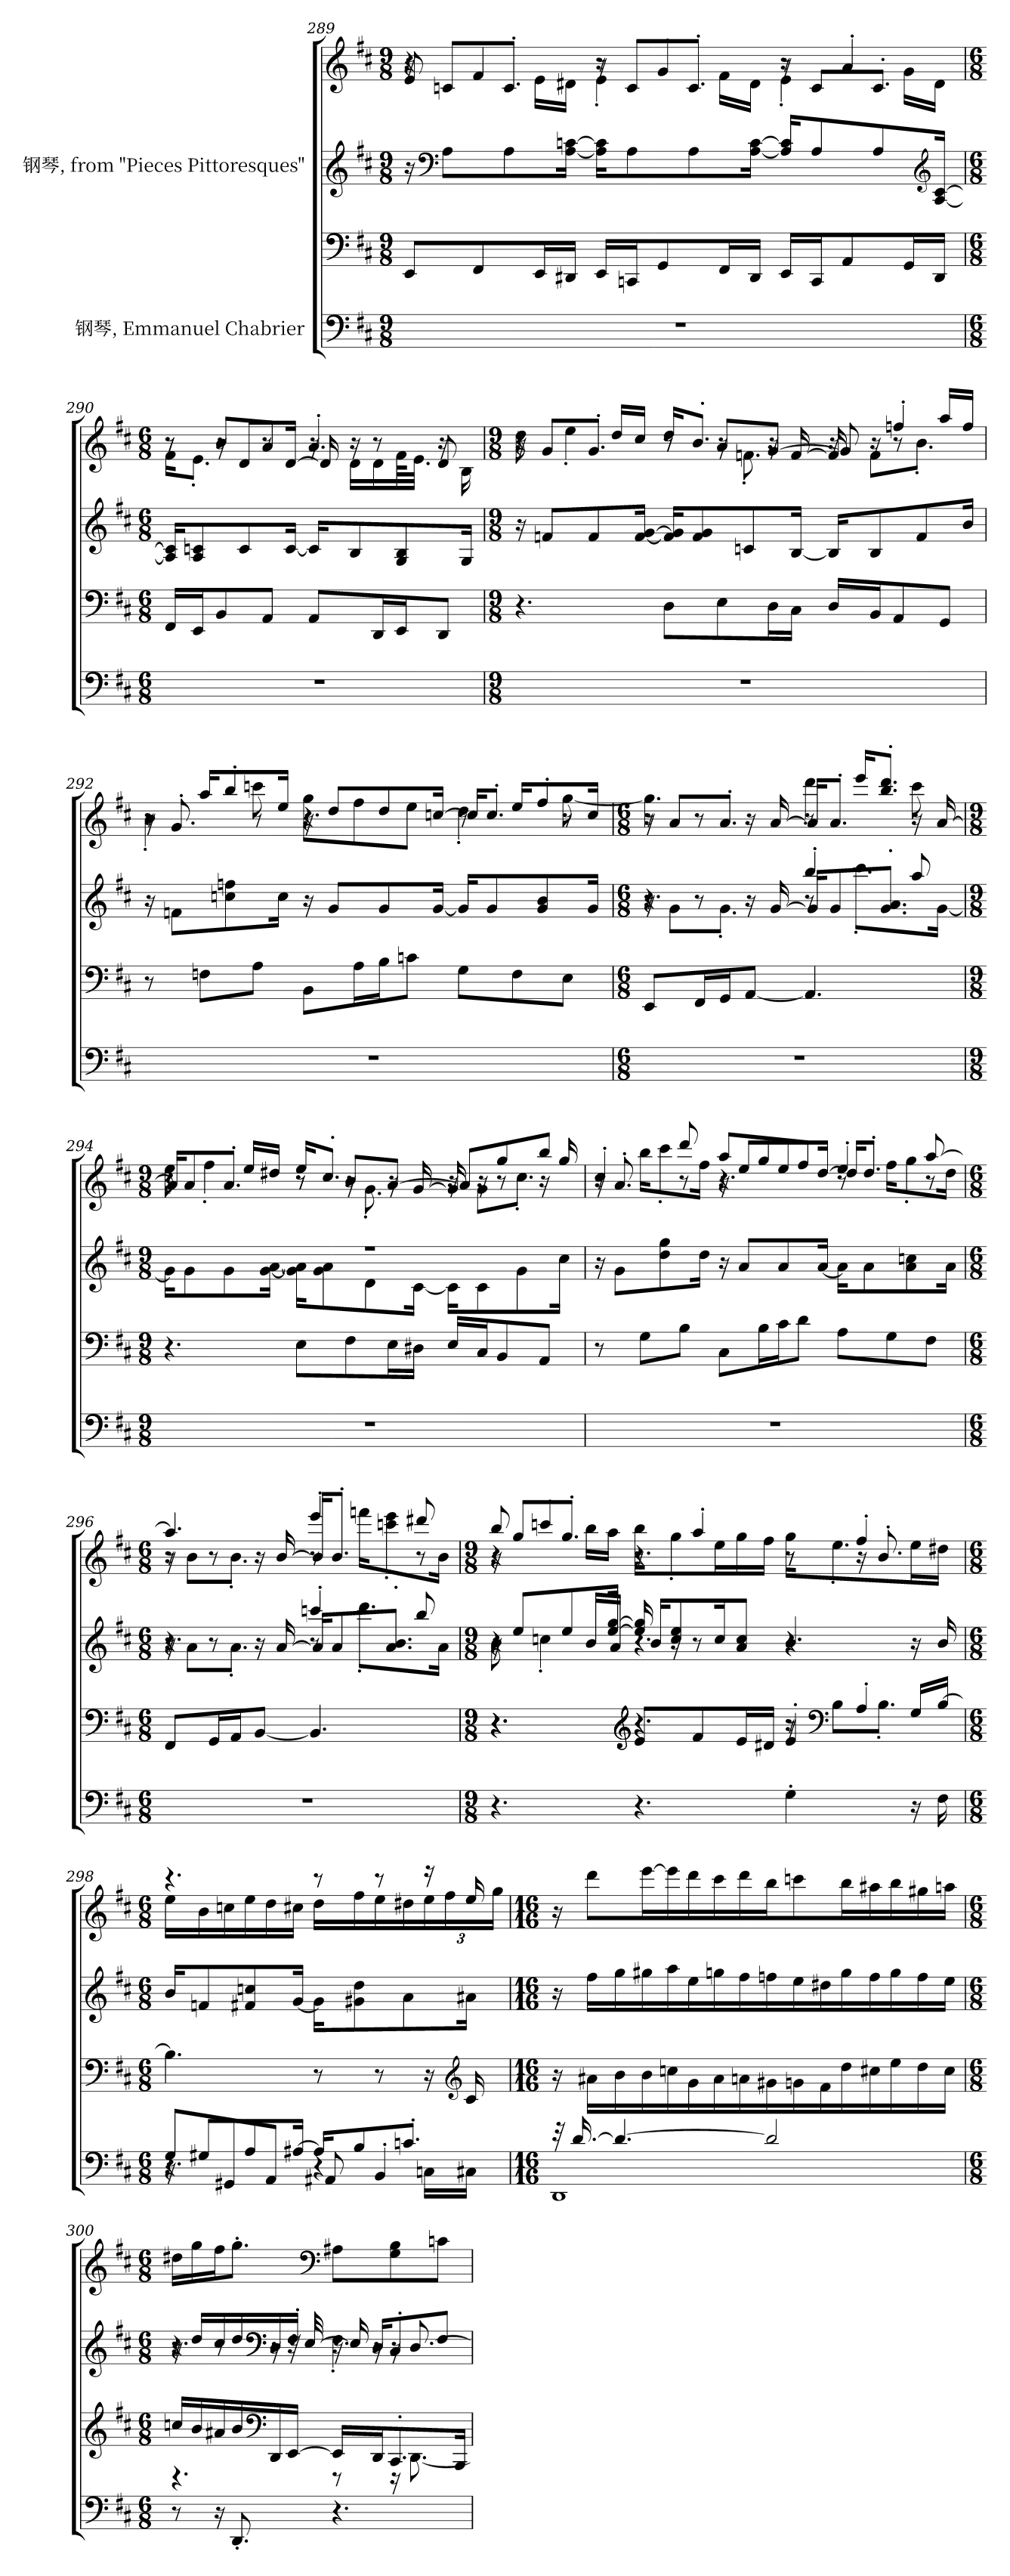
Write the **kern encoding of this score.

**kern	**kern	**kern	**kern
*part2	*part2	*part1	*part1
*staff4	*staff3	*staff2	*staff1
*I"钢琴, Emmanuel Chabrier	*	*I"钢琴, from &quot;Pieces Pittoresques&quot;	*
!!LO:PB:g=z
*clefF4	*clefF4	*clefG2	*clefG2
*k[f#c#]	*k[f#c#]	*k[f#c#]	*k[f#c#]
*M9/8	*M9/8	*M9/8	*M9/8
=289	=289	=289	=289
*	*	*	*^
*	*	*	*	*^
8%9r	8EE/L	16r	8e/	4r	16r
*	*	*clefF4	*	*	*
.	.	8A\L	.	.	8cn/L
.	8FF#/	.	4f#'/	.	.
.	.	8A\	.	.	8.c'/J
.	16EE/L	.	.	16e\LL	.
.	16DD#X/JJ	[16A\ [16cn\Jk	.	16d#X\JJ	.
.	16EE/LL	16A\] 16c\]KL	8r	4e'\	16r
.	16CCn/J	8A\	.	.	8c/L
.	8GG/	.	4g'/	.	.
.	.	8A\	.	.	8.c'/J
.	16FF#/L	.	.	16f#\LL	.
.	16DD#/JJ	[16A\ [16c\Jk	.	16d#\JJ	.
.	16EE/LL	16A/] 16c/]KL	8r	4e'\	16r
.	16CC/J	8A/	.	.	8c/L
.	8AA/	.	4a'/	.	.
.	.	8A/	.	.	8.c'/J
.	16GG/L	.	.	16g\LL	.
*	*	*clefG2	*	*	*
.	16DD#/JJ	[16A/ [16c/Jk	.	16d#\JJ	.
!!LO:LB:g=z	!!	!!
=290	=290	=290	=290	=290	=290
*M6/8	*M6/8	*M6/8	*M6/8	*	*
2.r	16FF#/LL	16A/] 16c/]KL	8r	16f#\KL	8r
.	16EE/J	8A/ 8cn/	.	8.e'\J	.
.	8BB/	.	8b/L	.	16r
.	.	8c/	.	.	8d/L
.	8AA/J	.	8a/J	8r	.
.	.	[16c/Jk	.	.	[16d/Jk
*	*	*	*MM38	*	*
.	8AA/L	16c/KL]	4.a'/	16r	16d/]
.	.	8B/	.	16d\LL	16r
*	*	*	*MM36	*	*
.	16DD/L	.	.	16d\	8r
.	16EE/J	8G/ 8B/	.	64f#\KL	.
.	.	.	.	32.e\JJJ	.
*	*	*	*MM34	*	*
.	8DD/J	.	.	16r	8d/
.	.	16G/Jk	.	16B\	.
=291	=291	=291	=291	=291	=291
*M9/8	*M9/8	*M9/8	*M9/8	*	*
*	*	*	*MM40	*	*
8%9r	4.r	16r	4r	8dd\	16r
.	.	8fn/L	.	.	8g/L
.	.	.	.	4ee'\	.
.	.	8f/	.	.	8.g'/J
.	.	.	16dd/LL	.	.
.	.	[16f/ [16g/Jk	16cc#/JJ	.	.
.	8D\L	16f/] 16g/]KL	16dd/KL	8r	8r
.	.	8f/ 8g/	8.b'/J	.	.
.	8E\	.	.	16r	8a/L
.	.	8cn/	.	8.fn'\	.
.	16D\L	.	16r	.	[8g/J
.	16C#\JJ	[16B/Jk	[16f/	.	.
.	16D/LL	16B/KL]	16f/]	16r	8g/]
.	16BB/J	8B/	16r	8f\L	.
.	8AA/	.	8r	.	4ffn'/
.	.	8f/	.	8.b'\J	.
.	8GG/J	.	16aa/LL	.	.
.	.	16b/Jk	16ff/JJ	.	.
!!LO:LB:g=z	!!	!!
=292	=292	=292	=292	=292	=292
8%9r	8r	16r	8r	4b'\	16r
.	.	8fn\L	.	.	8.g'/
.	8Fn\L	.	16aa/KL	.	.
.	.	8ccn\ 8ffn\	8bb'/	.	.
.	8A\J	.	.	8cccn\	8r
.	.	16cc\Jk	16ee/Jk	.	.
.	8BB\L	16r	4.r	8gg\L	16r
.	.	8g/L	.	.	8dd/L
.	16A\L	.	.	8ff#\	.
.	16B\J	8g/	.	.	8dd/
.	8cn\J	.	.	8ee\J	.
.	.	[16g/Jk	.	.	[16ccn/Jk
.	8G\L	16g/KL]	8r	4dd'\	16cc/KL]
.	.	8g/	.	.	8.cc'/J
.	8F\	.	16ee/KL	.	.
.	.	8g/ 8b/	8ff#'/	.	.
.	8E\J	.	.	[8gg\	8r
.	.	16g/Jk	16cc/Jk	.	.
=293	=293	=293	=293	=293	=293
*M6/8	*M6/8	*M6/8	*M6/8	*	*
*	*	*^	*	*	*
*	*	*	*^	*	*	*
2.r	8EE/L	4.r	16r	8r	16r	4.gg\]	8r
.	.	.	8g\L	.	8a/L	.	.
.	16FF#/L	.	.	8r	.	.	8r
.	16GG/J	.	8.g'\J	.	8.a'/J	.	.
.	[8AA/J	.	.	16r	.	.	16r
.	.	.	.	[16g/	.	.	[16a/
*	*	*	*	*	*MM38	*	*
.	4.AA/]	4bb'/	8r	16g/KL]	8r	4ddd'\	16a/KL]
.	.	.	.	8g/	.	.	8.a'/J
*	*	*	*	*	*MM36	*	*
.	.	.	8.ccc#'\L	.	16eee/KL	.	.
.	.	.	.	8.g/' 8.a/'J	8.bb/' 8.ddd/'J	.	.
*	*	*	*	*	*MM34	*	*
.	.	8aa/	.	.	.	8ccc#\	16r
.	.	.	[16g\Jk	.	.	.	[16a/
*	*	*v	*v	*v	*	*	*
!!LO:PB:g=z	!!	!!
=294	=294	=294	=294	=294	=294
*M9/8	*M9/8	*M9/8	*M9/8	*	*
*	*	*	*MM40	*	*
*	*	*^	*	*	*
8%9r	4.r	8%9r	16g\KL]	4r	8ee\	16a/KL]
.	.	.	8g\	.	.	8a/
.	.	.	.	.	4ff#'\	.
.	.	.	8g\	.	.	8.a'/J
.	.	.	.	16ee/LL	.	.
.	.	.	[16g\ [16a\Jk	16dd#X/JJ	.	.
.	8E\L	.	16g\] 16a\]KL	16ee/KL	8r	8r
.	.	.	8g\ 8a\	8.cc#'/J	.	.
.	8F#\	.	.	.	16r	8b/L
.	.	.	8d\	.	8.g'\	.
.	16E\L	.	.	16r	.	[8a/J
.	16D#X\JJ	.	[16c#\Jk	[16g/	.	.
.	16E/LL	.	16c#\KL]	16g/]	16r	8a/L]
.	16C#/J	.	8c#\	16r	8g\L	.
.	8BB/	.	.	8r	.	8gg/
.	.	.	8g\	.	8.cc#'\J	.
.	8AA/J	.	.	16r	.	8bb/J
.	.	.	16cc#\Jk	16gg/	.	.
*	*	*v	*v	*	*	*
!!LO:LB:g=z	!!	!!
=295	=295	=295	=295	=295	=295
8%9r	8r	16r	4cc#'/	8r	16r
.	.	8g\L	.	.	8.a'/
.	8G\L	.	.	16bb\KL	.
.	.	8dd\ 8gg\	.	8ccc#'\	.
.	8B\J	.	8ddd/	.	8r
.	.	16dd\Jk	.	16ff#\Jk	.
.	8C#\L	16r	8aa/L	4.r	16r
.	.	8a/L	.	.	8ee/L
.	16B\L	.	8gg/	.	.
.	16c#\J	8a/	.	.	8ee/
.	8d\J	.	8ff#/J	.	.
.	.	[16a/Jk	.	.	[16dd/Jk
.	8A\L	16a\KL]	4ee'/	8r	16dd/KL]
.	.	8a\	.	.	8.dd'/J
.	8G\	.	.	16ff#\KL	.
.	.	8a\ 8ccn\	.	8gg'\	.
.	8F#\J	.	[8aa/	.	8r
.	.	16a\Jk	.	16dd\Jk	.
=296	=296	=296	=296	=296	=296
*M6/8	*M6/8	*M6/8	*M6/8	*	*
*	*	*^	*	*	*
*	*	*	*^	*	*	*
2.r	8FF#/L	4.r	16r	8r	4.aa/]	16r	8r
.	.	.	8a\L	.	.	8b\L	.
.	16GG/L	.	.	8r	.	.	8r
.	16AA/J	.	8.a'\J	.	.	8.b'\J	.
.	[8BB/J	.	.	16r	.	.	16r
.	.	.	.	[16a/	.	.	[16b/
.	4.BB/]	4cccn'/	8r	16a/KL]	4eee'/	8r	16b/KL]
.	.	.	.	8a/	.	.	8.b'/J
.	.	.	8.ddd'\L	.	.	16fffn\KL	.
.	.	.	.	8.a/' 8.b/'J	.	8cccn\' 8eee\'	.
.	.	8bb/	.	.	8ddd#X/	.	8r
.	.	.	16a\Jk	.	.	16b\Jk	.
!!LO:LB:g=z	!!	!!
=297	=297	=297	=297	=297	=297	=297	=297
*M9/8	*M9/8	*M9/8	*	*	*M9/8	*	*
*	*^	*	*	*	*	*	*
*	*	*^	*	*	*	*	*	*
4.r	4.r	4.r	4.r	16r	8b\	4r	8bb/	4r	16r
.	.	.	.	8ee/L	.	.	.	.	8gg/L
.	.	.	.	.	4ccn'\	.	4cccn'/	.	.
.	.	.	.	8ee/	.	.	.	.	8.gg'/J
.	.	.	.	.	.	16b/LL	.	16bb\LL	.
.	.	.	.	[16ee/ [16gg/Jk	.	16a/JJ	.	16aa\JJ	.
*	*clefG2	*	*	*	*	*	*	*	*
4.r	8e/L	4.r	4.r	16ee/] 16gg/]	4.r	16b/KL	4.r	16bb\KL	8r
.	.	.	.	16r	.	8cc/ 8ee/	.	8gg'\	.
.	8f#/	.	.	8r	.	.	.	.	4aa'/
.	.	.	.	.	.	16cc/K	.	16ee\L	.
.	16e/L	.	.	8r	.	8a/ 8cc/J	.	16gg\	.
.	16d#X/JJ	.	.	.	.	.	.	16ff#\JJ	.
4G'\	4e'/	16r	8r	4.r	4.r	4b/	8r	16gg\KL	8r
*	*clefF4	*	*	*	*	*	*	*	*
.	.	8B\L	.	.	.	.	.	8.ee'\	.
.	.	.	4A'/	.	.	.	4ff#'/	.	16r
.	.	8.B'\J	.	.	.	.	.	.	8.b'/
16r	16G/LL	.	.	.	.	16r	.	16ee\L	.
16F#\	[16B/JJ	.	.	.	.	16b/	.	16dd#X\JJ	.
*	*v	*v	*v	*	*	*	*	*	*
*	*	*v	*v	*v	*	*	*
*	*	*	*v	*v	*v
!!LO:PB:g=z
=298	=298	=298	=298
*M6/8	*M6/8	*M6/8	*M6/8
*^	*	*	*^
*	*^	*	*	*	*
16r	4.r	8G/L	4.B\]	16b/KL	4.r	16ee\LL
8G#X/L	.	.	.	8fn/	.	16b\
.	.	8GG#X/	.	.	.	16ccn\
8A/	.	.	.	8f#X/ 8ccn/	.	16ee\
.	.	8AA/J	.	.	.	16dd\
[16A#X/Jk	.	.	.	[16g/Jk	.	16cc#X\JJ
16A#/KL]	4r	8AA#X/	8r	16g\KL]	8r	16dd\LL
8B/	.	.	.	8g#X\ 8dd\	.	16ff#\
.	.	4BB'/	8r	.	8r	16ee\
8.cn'/J	.	.	.	8a\	.	16dd#X\
*	*	*	*	*	*	*Xbrackettup
.	16Cn\LL	.	16r	.	16r	24ee\
.	.	.	.	.	.	24ff#\
*	*	*	*clefG2	*	*	*
.	16C#X\JJ	.	16c#/	16a#X\Jk	16ee/	.
.	.	.	.	.	.	24gg\JJ
*v	*v	*v	*	*	*v	*v
!!LO:LB:g=z
=299	=299	=299	=299
*M16/16	*M16/16	*M16/16	*M16/16
*^	*	*	*
32r	1DD	16r	16r	16r
[16.d/	.	.	.	.
.	.	16a#X\LL	16ff#\LL	8ddd\L
4.d/_	.	16b\	16gg\	.
.	.	16b\	16gg#X\	[16eee\L
.	.	16ccn\	16aa\	16eee\]
.	.	16g\	16ee\	16ddd\
.	.	16a#\	16ggn\	16ccc#\
.	.	16an\	16ff#\	16ddd\
2d/]	.	16g#X\	16ffn\	16bb\J
.	.	16gn\	16ee\	8cccn\
.	.	16f#\	16dd#X\	.
.	.	16dd\	16gg\	16bb\L
.	.	16cc#X\	16ff\	16aa#X\
.	.	16ee\	16gg\	16bb\
.	.	16dd\	16ff\	16gg#X\
.	.	16cc#\JJ	16ee\JJ	16aan\JJ
*v	*v	*	*	*
!!LO:LB:g=z
=300	=300	=300	=300
*M6/8	*M6/8	*M6/8	*M6/8
*	*^	*^	*
*	*	*	*	*^	*
8r	16ccn/LL	4.r	16r	4.r	8r	16dd#X\LL
.	16b/	.	16dd/LL	.	.	16gg\
16r	16a#X/	.	16cc#/	.	8r	16ff#\J
8.DD'/	16b/	.	16dd/	.	.	8.gg'\J
*	*clefF4	*	*clefF4	*	*	*
.	16DD/	.	16D/	.	16r	.
.	[16EE/JJ	.	16F#'/JJ	.	32r	.
.	.	.	.	.	[32E/	.
*	*	*	*	*	*	*clefF4
*	*	*	*	*	*	*MM39
4.r	16EE/LL]	8r	16r	4.F#'\	16E/]	8A#X\L
.	16DD/J	.	16D/KL	.	16r	.
*	*	*	*	*	*	*MM38
.	8.CC#'/	16r	8C#'/	.	16r	8G\ 8B\
.	.	[8.DD\	.	.	[8.D/	.
*	*	*	*	*	*	*MM36
.	.	.	8F#/J	.	.	8cn\J
.	16BBB/Jk	.	.	.	.	.
*	*v	*v	*	*	*	*
*	*	*v	*v	*v	*
=	=	=	=
*-	*-	*-	*-
